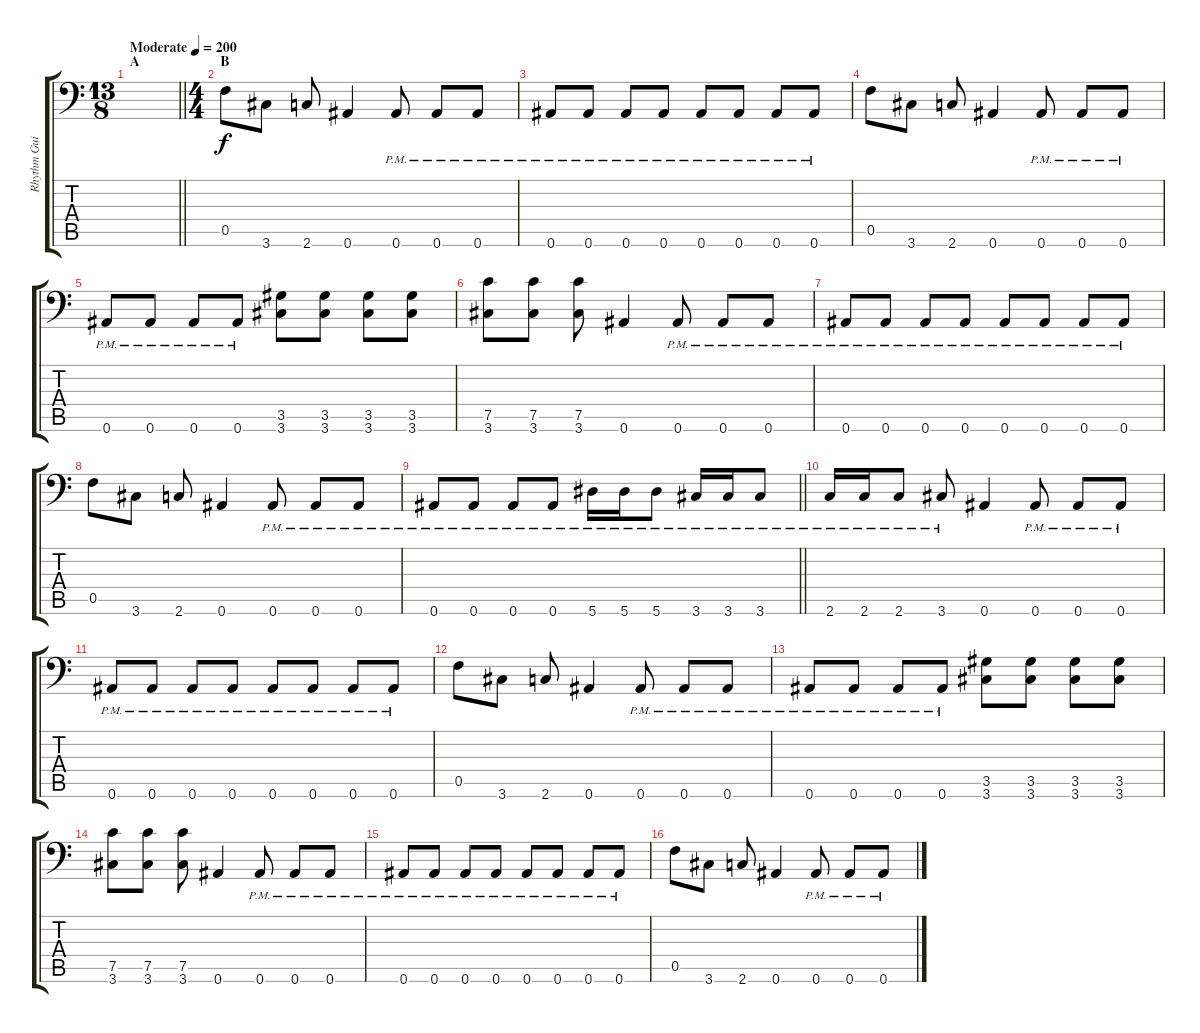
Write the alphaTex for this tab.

\track ("Rhythm Guitar: Chris Di Carlo" "Rhythm Gui") {instrument distortionguitar}
\staff {score tabs}
\tuning (C4 G3 Eb3 Bb2 F2 Bb1) {hide}
\ts (13 8)
\section ("" "A")
\tempo (200 "Moderate")
\clef f4
\barLineRight lightlight
\ks c
|
\ts (4 4)
\section ("" "B")
0.5.8 3.6.8 2.6.8 0.6.4 0.6{pm}.8 0.6{pm}.8 0.6{pm}.8 |
0.6{pm}.8 0.6{pm}.8 0.6{pm}.8 0.6{pm}.8 0.6{pm}.8 0.6{pm}.8 0.6{pm}.8 0.6{pm}.8 |
0.5.8 3.6.8 2.6.8 0.6.4 0.6{pm}.8 0.6{pm}.8 0.6{pm}.8 |
0.6{pm}.8 0.6{pm}.8 0.6{pm}.8 0.6{pm}.8 (3.5 3.6).8 (3.5 3.6).8 (3.5 3.6).8 (3.5 3.6).8 |
(7.5 3.6).8 (7.5 3.6).8 (7.5 3.6).8 0.6.4 0.6{pm}.8 0.6{pm}.8 0.6{pm}.8 |
0.6{pm}.8 0.6{pm}.8 0.6{pm}.8 0.6{pm}.8 0.6{pm}.8 0.6{pm}.8 0.6{pm}.8 0.6{pm}.8 |
0.5.8 3.6.8 2.6.8 0.6.4 0.6{pm}.8 0.6{pm}.8 0.6{pm}.8 |
\barLineRight lightlight
0.6{pm}.8 0.6{pm}.8 0.6{pm}.8 0.6{pm}.8 5.6{pm}.16 5.6{pm}.16 5.6{pm}.8 3.6{pm}.16 3.6{pm}.16 3.6{pm}.8 |
2.6{pm}.16 2.6{pm}.16 2.6{pm}.8 3.6{pm}.8 0.6.4 0.6{pm}.8 0.6{pm}.8 0.6{pm}.8 |
0.6{pm}.8 0.6{pm}.8 0.6{pm}.8 0.6{pm}.8 0.6{pm}.8 0.6{pm}.8 0.6{pm}.8 0.6{pm}.8 |
0.5.8 3.6.8 2.6.8 0.6.4 0.6{pm}.8 0.6{pm}.8 0.6{pm}.8 |
0.6{pm}.8 0.6{pm}.8 0.6{pm}.8 0.6{pm}.8 (3.5 3.6).8 (3.5 3.6).8 (3.5 3.6).8 (3.5 3.6).8 |
(7.5 3.6).8 (7.5 3.6).8 (7.5 3.6).8 0.6.4 0.6{pm}.8 0.6{pm}.8 0.6{pm}.8 |
0.6{pm}.8 0.6{pm}.8 0.6{pm}.8 0.6{pm}.8 0.6{pm}.8 0.6{pm}.8 0.6{pm}.8 0.6{pm}.8 |
0.5.8 3.6.8 2.6.8 0.6.4 0.6{pm}.8 0.6{pm}.8 0.6{pm}.8
